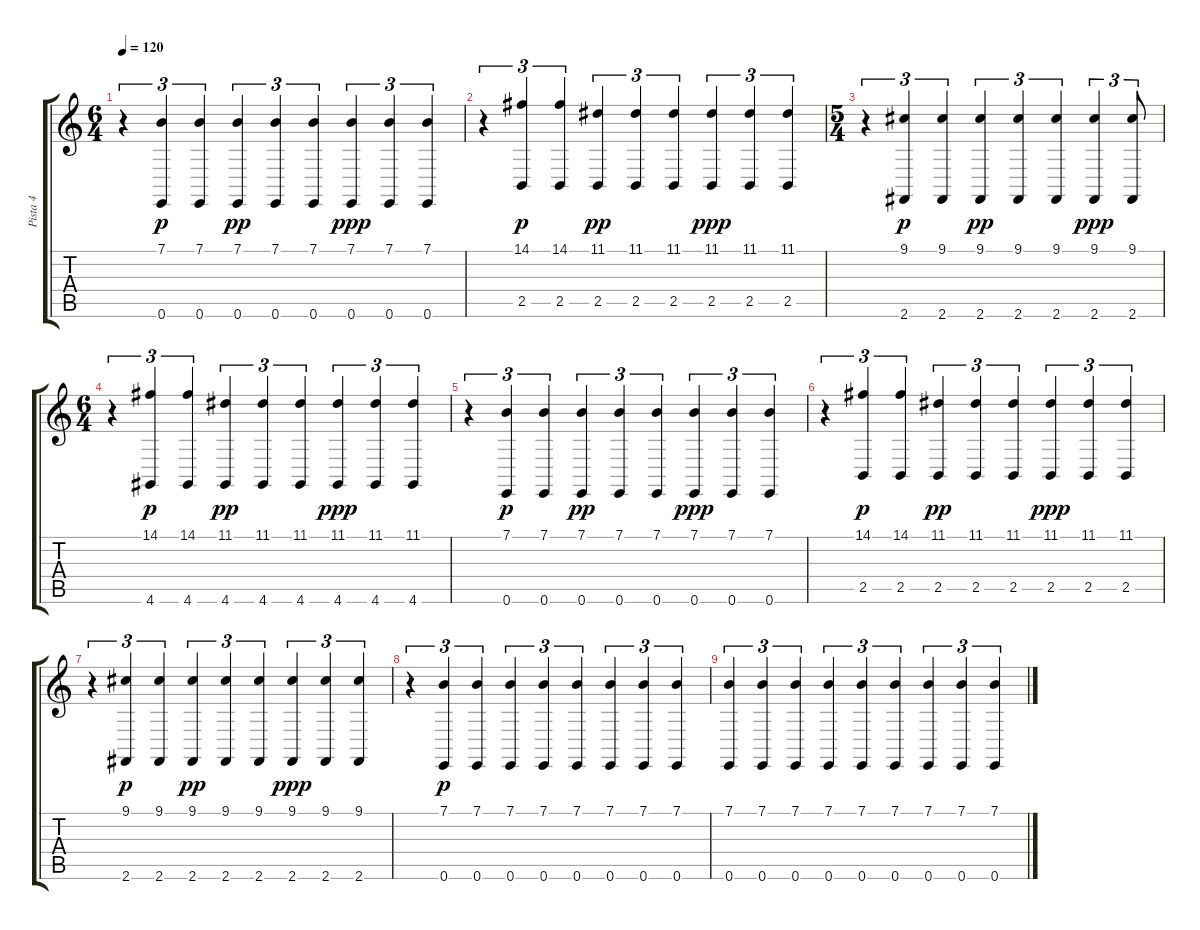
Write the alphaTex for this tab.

\track ("Pista 4" "Pista 4") {instrument electricgrandpiano}
\staff {score tabs}
\tuning (E4 B3 G3 D3 A2 E2) {hide}
\ts (6 4)
\tempo 120
\clef g2
\ks c
r.4{tu (3 2) dy ppp} (7.1 0.6).4{tu (3 2) dy p} (7.1 0.6).4{tu (3 2)} (7.1 0.6).4{tu (3 2) dy pp} (7.1 0.6).4{tu (3 2)} (7.1 0.6).4{tu (3 2)} (7.1 0.6).4{tu (3 2) dy ppp} (7.1 0.6).4{tu (3 2)} (7.1 0.6).4{tu (3 2)} |
r.4{tu (3 2) volume 10 balance 8} (14.1 2.5).4{tu (3 2) dy p volume 10} (14.1 2.5).4{tu (3 2)} (11.1 2.5).4{tu (3 2) dy pp} (11.1 2.5).4{tu (3 2)} (11.1 2.5).4{tu (3 2)} (11.1 2.5).4{tu (3 2) dy ppp} (11.1 2.5).4{tu (3 2)} (11.1 2.5).4{tu (3 2)} |
\ts (5 4)
r.4{tu (3 2)} (9.1 2.6).4{tu (3 2) dy p} (9.1 2.6).4{tu (3 2)} (9.1 2.6).4{tu (3 2) dy pp} (9.1 2.6).4{tu (3 2)} (9.1 2.6).4{tu (3 2)} (9.1 2.6).4{tu (3 2) dy ppp} (9.1 2.6).8{tu (3 2)} |
\ts (6 4)
r.4{tu (3 2)} (14.1 4.6).4{tu (3 2) dy p} (14.1 4.6).4{tu (3 2)} (11.1 4.6).4{tu (3 2) dy pp} (11.1 4.6).4{tu (3 2)} (11.1 4.6).4{tu (3 2)} (11.1 4.6).4{tu (3 2) dy ppp} (11.1 4.6).4{tu (3 2)} (11.1 4.6).4{tu (3 2)} |
r.4{tu (3 2)} (7.1 0.6).4{tu (3 2) dy p} (7.1 0.6).4{tu (3 2)} (7.1 0.6).4{tu (3 2) dy pp} (7.1 0.6).4{tu (3 2)} (7.1 0.6).4{tu (3 2)} (7.1 0.6).4{tu (3 2) dy ppp} (7.1 0.6).4{tu (3 2)} (7.1 0.6).4{tu (3 2)} |
r.4{tu (3 2)} (14.1 2.5).4{tu (3 2) dy p} (14.1 2.5).4{tu (3 2)} (11.1 2.5).4{tu (3 2) dy pp} (11.1 2.5).4{tu (3 2)} (11.1 2.5).4{tu (3 2)} (11.1 2.5).4{tu (3 2) dy ppp} (11.1 2.5).4{tu (3 2)} (11.1 2.5).4{tu (3 2)} |
r.4{tu (3 2)} (9.1 2.6).4{tu (3 2) dy p} (9.1 2.6).4{tu (3 2)} (9.1 2.6).4{tu (3 2) dy pp} (9.1 2.6).4{tu (3 2)} (9.1 2.6).4{tu (3 2)} (9.1 2.6).4{tu (3 2) dy ppp} (9.1 2.6).4{tu (3 2)} (9.1 2.6).4{tu (3 2)} |
r.4{tu (3 2) volume 0} (7.1 0.6).4{tu (3 2) dy p} (7.1 0.6).4{tu (3 2)} (7.1 0.6).4{tu (3 2)} (7.1 0.6).4{tu (3 2)} (7.1 0.6).4{tu (3 2)} (7.1 0.6).4{tu (3 2)} (7.1 0.6).4{tu (3 2)} (7.1 0.6).4{tu (3 2)} |
(7.1 0.6).4{tu (3 2)} (7.1 0.6).4{tu (3 2)} (7.1 0.6).4{tu (3 2)} (7.1 0.6).4{tu (3 2)} (7.1 0.6).4{tu (3 2)} (7.1 0.6).4{tu (3 2)} (7.1 0.6).4{tu (3 2)} (7.1 0.6).4{tu (3 2)} (7.1 0.6).4{tu (3 2)}
